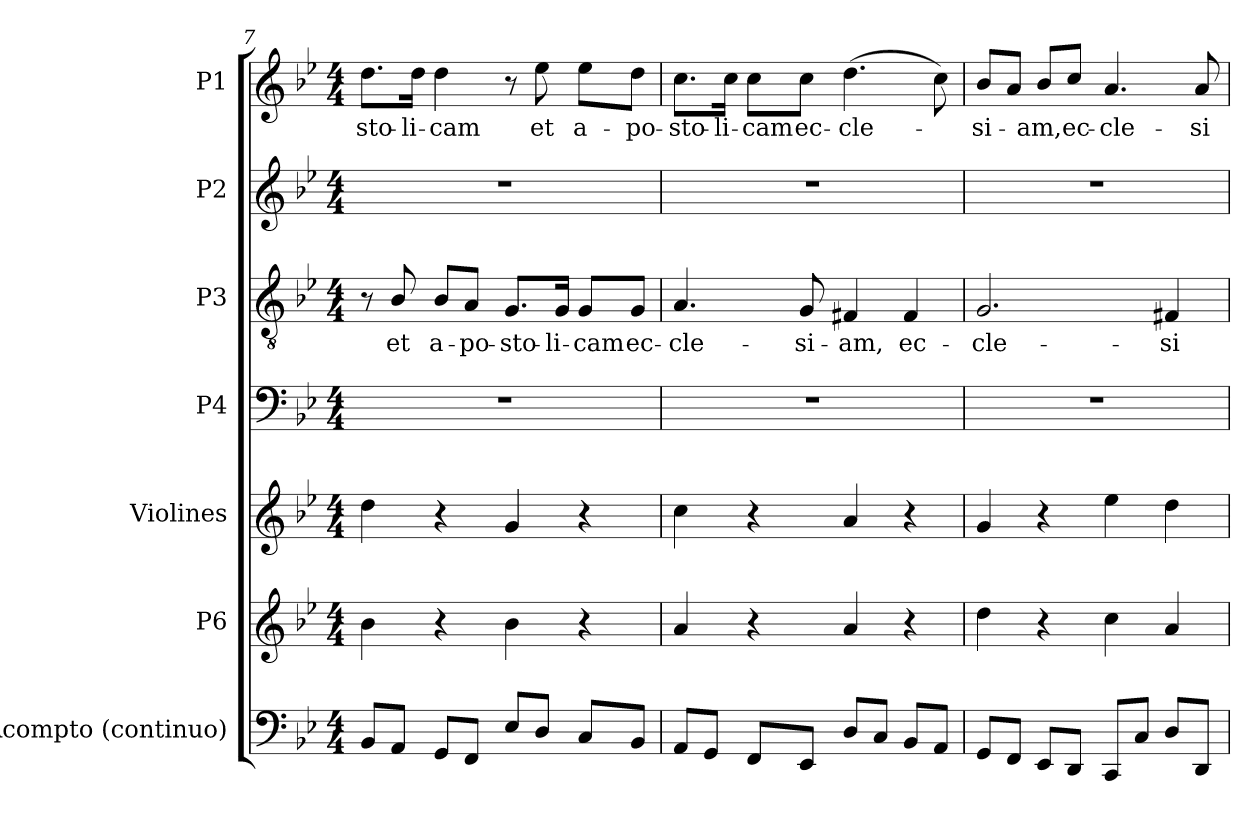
**kern	**kern	**kern	**kern	**kern	**text	**kern	**kern	**text
*part7	*part6	*part5	*part4	*part3	*part3	*part2	*part1	*part1
*staff7	*staff6	*staff5	*staff4	*staff3	*staff3	*staff2	*staff1	*staff1
*I"Acompto (continuo)	*I"P6	*I"Violines	*I"P4	*I"P3	*	*I"P2	*I"P1	*
*	*	*I'Vln. 1	*	*	*	*	*	*
!!LO:PB:g=z
*clefF4	*clefG2	*clefG2	*clefF4	*clefGv2	*	*clefG2	*clefG2	*
*	*	*	*	*ITrd7c12	*	*	*	*
*k[b-e-]	*k[b-e-]	*k[b-e-]	*k[b-e-]	*k[b-e-]	*	*k[b-e-]	*k[b-e-]	*
*B-:	*B-:	*B-:	*B-:	*B-:	*	*B-:	*B-:	*
*M4/4	*M4/4	*M4/4	*M4/4	*M4/4	*	*M4/4	*M4/4	*
=7	=7	=7	=7	=7	=7	=7	=7	=7
!	!	!	!	!	!	!	!	!LO:LY:b:color=#000000
8BB-i/L	4b-i\	4ddi\	1r	8r	.	1r	8.ddi\L	-sto-
!	!	!	!	!	!LO:LY:b:color=#000000	!	!	!
8AAi/J	.	.	.	8BB-i/	et	.	.	.
!	!	!	!	!	!	!	!	!LO:LY:b:color=#000000
.	.	.	.	.	.	.	16ddi\Jk	-li-
!	!	!	!	!	!LO:LY:b:color=#000000	!	!	!
!	!	!	!	!	!	!	!	!LO:LY:b:color=#000000
8GGi/L	4r	4r	.	8BB-i/L	a-	.	4ddi\	-cam
!	!	!	!	!	!LO:LY:b:color=#000000	!	!	!
8FFi/J	.	.	.	8AAi/J	-po-	.	.	.
!	!	!	!	!	!LO:LY:b:color=#000000	!	!	!
8E-i/L	4b-i\	4gi/	.	8.GGi/L	-sto-	.	8r	.
!	!	!	!	!	!	!	!	!LO:LY:b:color=#000000
8Di/J	.	.	.	.	.	.	8ee-i\	et
!	!	!	!	!	!LO:LY:b:color=#000000	!	!	!
.	.	.	.	16GGi/Jk	-li-	.	.	.
!	!	!	!	!	!LO:LY:b:color=#000000	!	!	!
!	!	!	!	!	!	!	!	!LO:LY:b:color=#000000
8Ci/L	4r	4r	.	8GGi/L	-cam	.	8ee-i\L	a-
!	!	!	!	!	!LO:LY:b:color=#000000	!	!	!
!	!	!	!	!	!	!	!	!LO:LY:b:color=#000000
8BB-i/J	.	.	.	8GGi/J	ec-	.	8ddi\J	-po-
=8	=8	=8	=8	=8	=8	=8	=8	=8
!	!	!	!	!	!LO:LY:b:color=#000000	!	!	!
!	!	!	!	!	!	!	!	!LO:LY:b:color=#000000
8AAi/L	4ai/	4cci\	1r	4.AAi/	-cle-	1r	8.cci\L	-sto-
8GGi/J	.	.	.	.	.	.	.	.
!	!	!	!	!	!	!	!	!LO:LY:b:color=#000000
.	.	.	.	.	.	.	16cci\Jk	-li-
!	!	!	!	!	!	!	!	!LO:LY:b:color=#000000
8FFi/L	4r	4r	.	.	.	.	8cci\L	-cam
!	!	!	!	!	!LO:LY:b:color=#000000	!	!	!
!	!	!	!	!	!	!	!	!LO:LY:b:color=#000000
8EE-i/J	.	.	.	8GGi/	-si-	.	8cci\J	ec-
!	!	!	!	!	!LO:LY:b:color=#000000	!	!	!
!	!	!	!	!	!	!	!	!LO:LY:b:color=#000000
8Di/L	4ai/	4ai/	.	4FF#Xi/	-am,	.	(4.ddi\	-cle-
8Ci/J	.	.	.	.	.	.	.	.
!	!	!	!	!	!LO:LY:b:color=#000000	!	!	!
8BB-i/L	4r	4r	.	4FF#i/	ec-	.	.	.
8AAi/J	.	.	.	.	.	.	8cci\)	.
=9	=9	=9	=9	=9	=9	=9	=9	=9
!	!	!	!	!	!LO:LY:b:color=#000000	!	!	!
!	!	!	!	!	!	!	!	!LO:LY:b:color=#000000
8GGi/L	4ddi\	4gi/	1r	2.GGi/	-cle-	1r	8b-i/L	-si-
8FFi/J	.	.	.	.	.	.	8ai/J	.
!	!	!	!	!	!	!	!	!LO:LY:b:color=#000000
8EE-i/L	4r	4r	.	.	.	.	8b-i/L	-am,
!	!	!	!	!	!	!	!	!LO:LY:b:color=#000000
8DDi/J	.	.	.	.	.	.	8cci/J	ec-
!	!	!	!	!	!	!	!	!LO:LY:b:color=#000000
8CCi/L	4cci\	4ee-i\	.	.	.	.	4.ai/	-cle-
8Ci/J	.	.	.	.	.	.	.	.
!	!	!	!	!	!LO:LY:b:color=#000000	!	!	!
8Di/L	4ai/	4ddi\	.	4FF#Xi/	-si-	.	.	.
!	!	!	!	!	!	!	!	!LO:LY:b:color=#000000
8DDi/J	.	.	.	.	.	.	8ai/	-si-
=	=	=	=	=	=	=	=	=
*-	*-	*-	*-	*-	*-	*-	*-	*-
